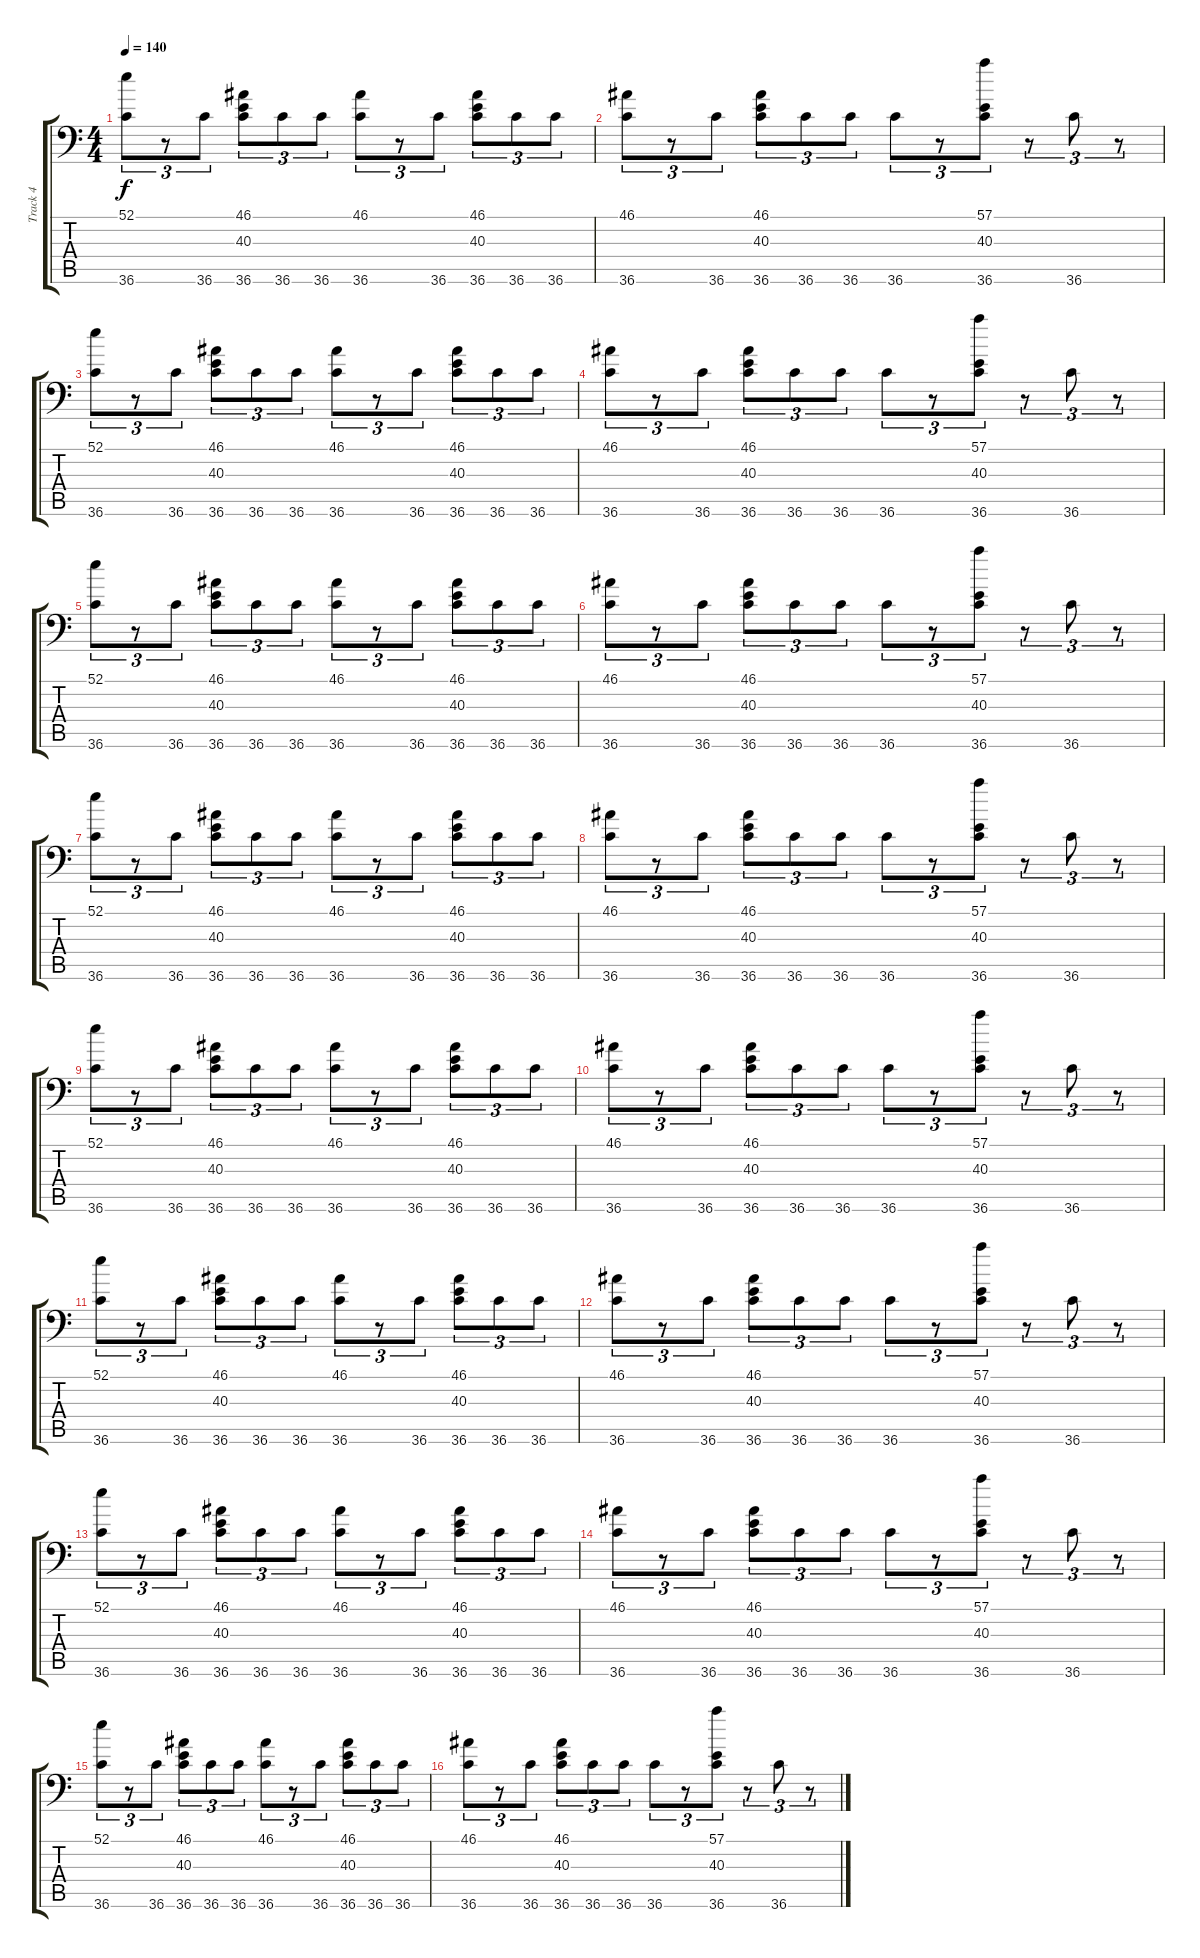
\track ("Track 4" "Track 4") {instrument acousticgrandpiano}
\staff {score tabs}
\tuning (C-1 C-1 C-1 C-1 C-1 C-1) {hide}
\ts (4 4)
\tempo 140
\clef f4
\ks c
(52.1 36.6).8{tu (3 2) dy f} r.8{tu (3 2)} 36.6.8{tu (3 2)} (46.1 40.3 36.6).8{tu (3 2)} 36.6.8{tu (3 2)} 36.6.8{tu (3 2)} (46.1 36.6).8{tu (3 2)} r.8{tu (3 2)} 36.6.8{tu (3 2)} (46.1 40.3 36.6).8{tu (3 2)} 36.6.8{tu (3 2)} 36.6.8{tu (3 2)} |
(46.1 36.6).8{tu (3 2)} r.8{tu (3 2)} 36.6.8{tu (3 2)} (46.1 40.3 36.6).8{tu (3 2)} 36.6.8{tu (3 2)} 36.6.8{tu (3 2)} 36.6.8{tu (3 2)} r.8{tu (3 2)} (57.1 40.3 36.6).8{tu (3 2)} r.8{tu (3 2)} 36.6.8{tu (3 2)} r.8{tu (3 2)} |
(52.1 36.6).8{tu (3 2)} r.8{tu (3 2)} 36.6.8{tu (3 2)} (46.1 40.3 36.6).8{tu (3 2)} 36.6.8{tu (3 2)} 36.6.8{tu (3 2)} (46.1 36.6).8{tu (3 2)} r.8{tu (3 2)} 36.6.8{tu (3 2)} (46.1 40.3 36.6).8{tu (3 2)} 36.6.8{tu (3 2)} 36.6.8{tu (3 2)} |
(46.1 36.6).8{tu (3 2)} r.8{tu (3 2)} 36.6.8{tu (3 2)} (46.1 40.3 36.6).8{tu (3 2)} 36.6.8{tu (3 2)} 36.6.8{tu (3 2)} 36.6.8{tu (3 2)} r.8{tu (3 2)} (57.1 40.3 36.6).8{tu (3 2)} r.8{tu (3 2)} 36.6.8{tu (3 2)} r.8{tu (3 2)} |
(52.1 36.6).8{tu (3 2)} r.8{tu (3 2)} 36.6.8{tu (3 2)} (46.1 40.3 36.6).8{tu (3 2)} 36.6.8{tu (3 2)} 36.6.8{tu (3 2)} (46.1 36.6).8{tu (3 2)} r.8{tu (3 2)} 36.6.8{tu (3 2)} (46.1 40.3 36.6).8{tu (3 2)} 36.6.8{tu (3 2)} 36.6.8{tu (3 2)} |
(46.1 36.6).8{tu (3 2)} r.8{tu (3 2)} 36.6.8{tu (3 2)} (46.1 40.3 36.6).8{tu (3 2)} 36.6.8{tu (3 2)} 36.6.8{tu (3 2)} 36.6.8{tu (3 2)} r.8{tu (3 2)} (57.1 40.3 36.6).8{tu (3 2)} r.8{tu (3 2)} 36.6.8{tu (3 2)} r.8{tu (3 2)} |
(52.1 36.6).8{tu (3 2)} r.8{tu (3 2)} 36.6.8{tu (3 2)} (46.1 40.3 36.6).8{tu (3 2)} 36.6.8{tu (3 2)} 36.6.8{tu (3 2)} (46.1 36.6).8{tu (3 2)} r.8{tu (3 2)} 36.6.8{tu (3 2)} (46.1 40.3 36.6).8{tu (3 2)} 36.6.8{tu (3 2)} 36.6.8{tu (3 2)} |
(46.1 36.6).8{tu (3 2)} r.8{tu (3 2)} 36.6.8{tu (3 2)} (46.1 40.3 36.6).8{tu (3 2)} 36.6.8{tu (3 2)} 36.6.8{tu (3 2)} 36.6.8{tu (3 2)} r.8{tu (3 2)} (57.1 40.3 36.6).8{tu (3 2)} r.8{tu (3 2)} 36.6.8{tu (3 2)} r.8{tu (3 2)} |
(52.1 36.6).8{tu (3 2)} r.8{tu (3 2)} 36.6.8{tu (3 2)} (46.1 40.3 36.6).8{tu (3 2)} 36.6.8{tu (3 2)} 36.6.8{tu (3 2)} (46.1 36.6).8{tu (3 2)} r.8{tu (3 2)} 36.6.8{tu (3 2)} (46.1 40.3 36.6).8{tu (3 2)} 36.6.8{tu (3 2)} 36.6.8{tu (3 2)} |
(46.1 36.6).8{tu (3 2)} r.8{tu (3 2)} 36.6.8{tu (3 2)} (46.1 40.3 36.6).8{tu (3 2)} 36.6.8{tu (3 2)} 36.6.8{tu (3 2)} 36.6.8{tu (3 2)} r.8{tu (3 2)} (57.1 40.3 36.6).8{tu (3 2)} r.8{tu (3 2)} 36.6.8{tu (3 2)} r.8{tu (3 2)} |
(52.1 36.6).8{tu (3 2)} r.8{tu (3 2)} 36.6.8{tu (3 2)} (46.1 40.3 36.6).8{tu (3 2)} 36.6.8{tu (3 2)} 36.6.8{tu (3 2)} (46.1 36.6).8{tu (3 2)} r.8{tu (3 2)} 36.6.8{tu (3 2)} (46.1 40.3 36.6).8{tu (3 2)} 36.6.8{tu (3 2)} 36.6.8{tu (3 2)} |
(46.1 36.6).8{tu (3 2)} r.8{tu (3 2)} 36.6.8{tu (3 2)} (46.1 40.3 36.6).8{tu (3 2)} 36.6.8{tu (3 2)} 36.6.8{tu (3 2)} 36.6.8{tu (3 2)} r.8{tu (3 2)} (57.1 40.3 36.6).8{tu (3 2)} r.8{tu (3 2)} 36.6.8{tu (3 2)} r.8{tu (3 2)} |
(52.1 36.6).8{tu (3 2)} r.8{tu (3 2)} 36.6.8{tu (3 2)} (46.1 40.3 36.6).8{tu (3 2)} 36.6.8{tu (3 2)} 36.6.8{tu (3 2)} (46.1 36.6).8{tu (3 2)} r.8{tu (3 2)} 36.6.8{tu (3 2)} (46.1 40.3 36.6).8{tu (3 2)} 36.6.8{tu (3 2)} 36.6.8{tu (3 2)} |
(46.1 36.6).8{tu (3 2)} r.8{tu (3 2)} 36.6.8{tu (3 2)} (46.1 40.3 36.6).8{tu (3 2)} 36.6.8{tu (3 2)} 36.6.8{tu (3 2)} 36.6.8{tu (3 2)} r.8{tu (3 2)} (57.1 40.3 36.6).8{tu (3 2)} r.8{tu (3 2)} 36.6.8{tu (3 2)} r.8{tu (3 2)} |
(52.1 36.6).8{tu (3 2)} r.8{tu (3 2)} 36.6.8{tu (3 2)} (46.1 40.3 36.6).8{tu (3 2)} 36.6.8{tu (3 2)} 36.6.8{tu (3 2)} (46.1 36.6).8{tu (3 2)} r.8{tu (3 2)} 36.6.8{tu (3 2)} (46.1 40.3 36.6).8{tu (3 2)} 36.6.8{tu (3 2)} 36.6.8{tu (3 2)} |
(46.1 36.6).8{tu (3 2)} r.8{tu (3 2)} 36.6.8{tu (3 2)} (46.1 40.3 36.6).8{tu (3 2)} 36.6.8{tu (3 2)} 36.6.8{tu (3 2)} 36.6.8{tu (3 2)} r.8{tu (3 2)} (57.1 40.3 36.6).8{tu (3 2)} r.8{tu (3 2)} 36.6.8{tu (3 2)} r.8{tu (3 2)}
